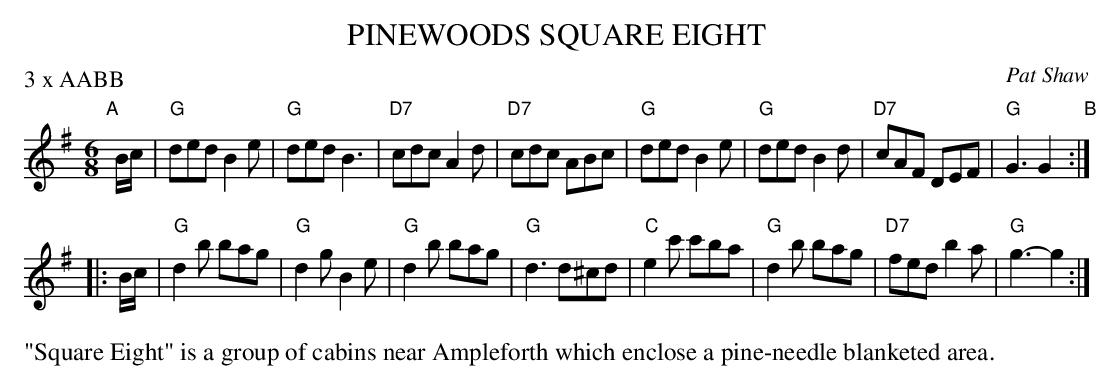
X:1
T: PINEWOODS SQUARE EIGHT
C: Pat Shaw
M: 6/8
L: 1/8
P: 3 x AABB
K: G
"A"[|]B/c/ |\
"G"ded B2e | "G"ded B3 | "D7"cdc A2d | "D7"cdc ABc |\
"G"ded B2e | "G"ded B2d | "D7"cAF DEF | "G"G3 G2 "B":|
|: B/c/ |\
"G"d2b bag | "G"d2g B2e | "G"d2b bag | "G"d3 d^cd |\
"C"e2c' c'ba | "G"d2b bag | "D7"fed b2a | "G"g3- g2 :|
%%begintext align
"Square Eight" is a group of cabins near Ampleforth which enclose a pine-needle blanketed area.
